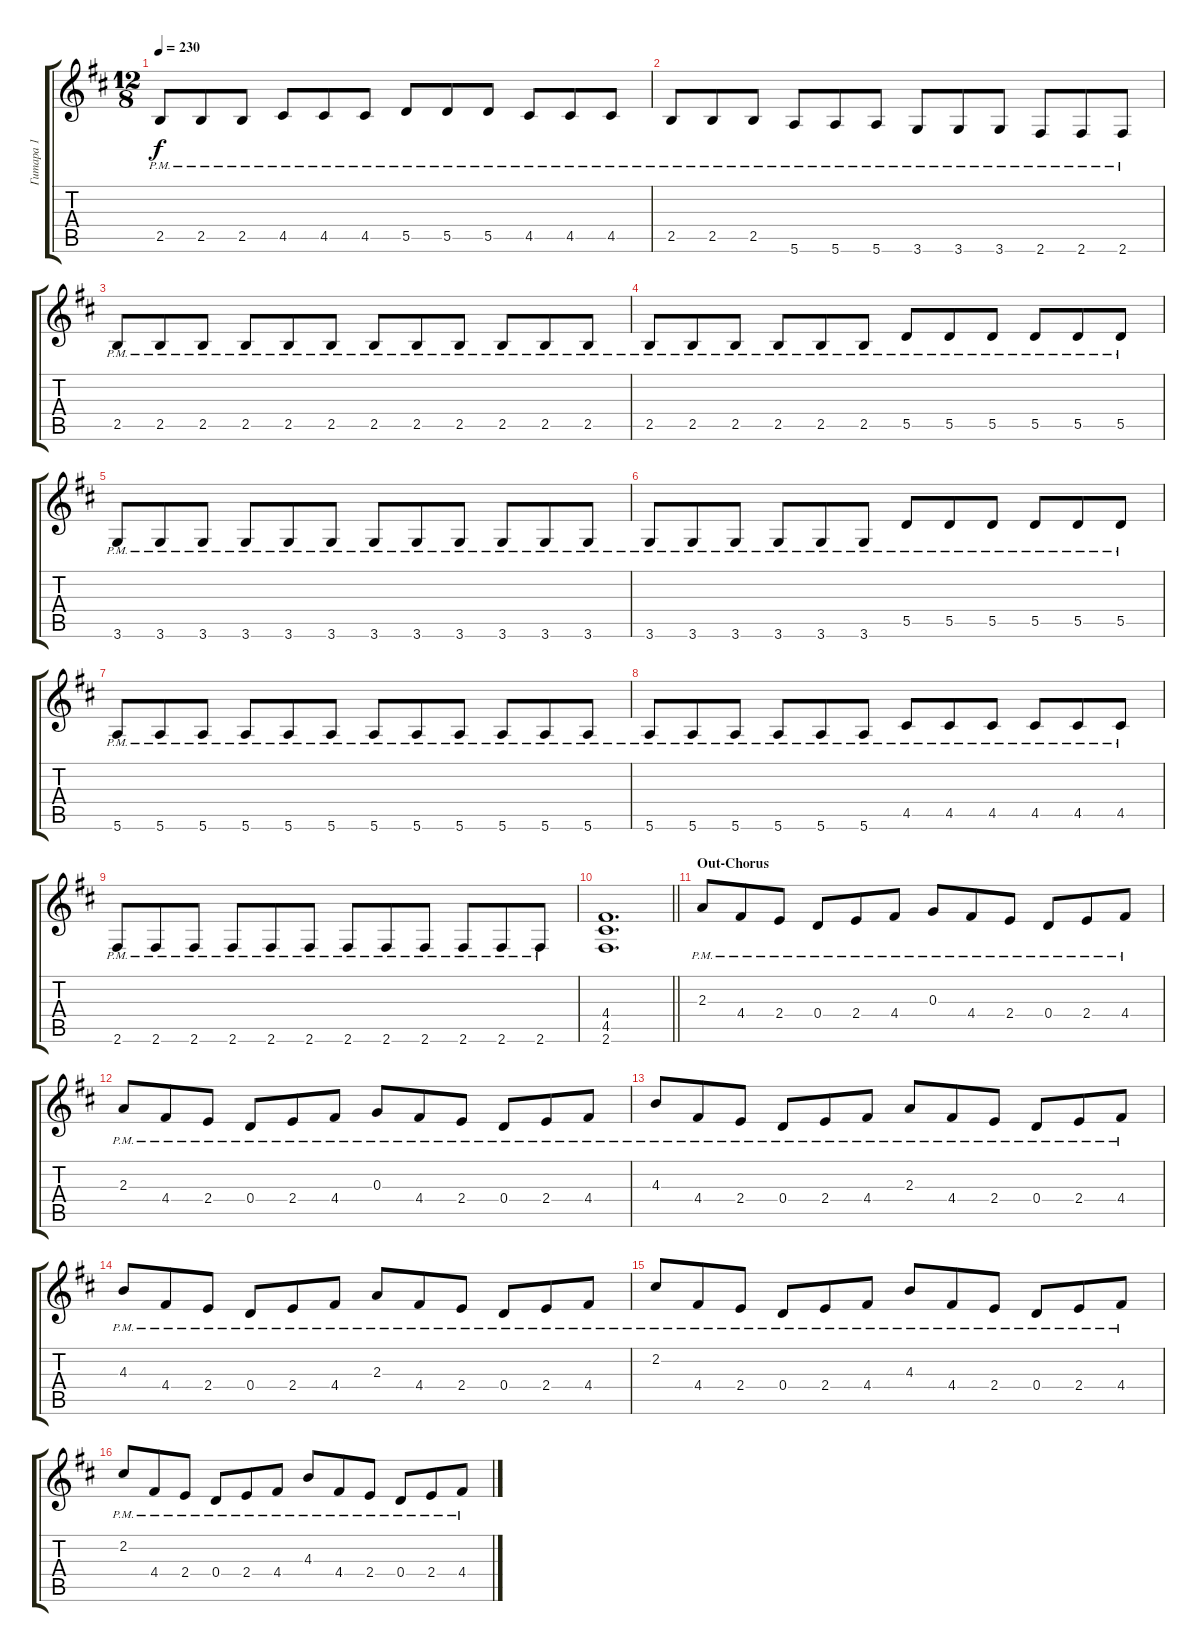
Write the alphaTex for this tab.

\track ("Гитара 1" "Гитара 1") {instrument distortionguitar}
\staff {score tabs}
\tuning (E4 B3 G3 D3 A2 E2) {hide}
\ts (12 8)
\tempo 230
\clef g2
\ks bminor
2.5{pm}.8{dy f} 2.5{pm}.8 2.5{pm}.8 4.5{pm}.8 4.5{pm}.8 4.5{pm}.8 5.5{pm}.8 5.5{pm}.8 5.5{pm}.8 4.5{pm}.8 4.5{pm}.8 4.5{pm}.8 |
2.5{pm}.8 2.5{pm}.8 2.5{pm}.8 5.6{pm}.8 5.6{pm}.8 5.6{pm}.8 3.6{pm}.8 3.6{pm}.8 3.6{pm}.8 2.6{pm}.8 2.6{pm}.8 2.6{pm}.8 |
2.5{pm}.8 2.5{pm}.8 2.5{pm}.8 2.5{pm}.8 2.5{pm}.8 2.5{pm}.8 2.5{pm}.8 2.5{pm}.8 2.5{pm}.8 2.5{pm}.8 2.5{pm}.8 2.5{pm}.8 |
2.5{pm}.8 2.5{pm}.8 2.5{pm}.8 2.5{pm}.8 2.5{pm}.8 2.5{pm}.8 5.5{pm}.8 5.5{pm}.8 5.5{pm}.8 5.5{pm}.8 5.5{pm}.8 5.5{pm}.8 |
3.6{pm}.8 3.6{pm}.8 3.6{pm}.8 3.6{pm}.8 3.6{pm}.8 3.6{pm}.8 3.6{pm}.8 3.6{pm}.8 3.6{pm}.8 3.6{pm}.8 3.6{pm}.8 3.6{pm}.8 |
3.6{pm}.8 3.6{pm}.8 3.6{pm}.8 3.6{pm}.8 3.6{pm}.8 3.6{pm}.8 5.5{pm}.8 5.5{pm}.8 5.5{pm}.8 5.5{pm}.8 5.5{pm}.8 5.5{pm}.8 |
5.6{pm}.8 5.6{pm}.8 5.6{pm}.8 5.6{pm}.8 5.6{pm}.8 5.6{pm}.8 5.6{pm}.8 5.6{pm}.8 5.6{pm}.8 5.6{pm}.8 5.6{pm}.8 5.6{pm}.8 |
5.6{pm}.8 5.6{pm}.8 5.6{pm}.8 5.6{pm}.8 5.6{pm}.8 5.6{pm}.8 4.5{pm}.8 4.5{pm}.8 4.5{pm}.8 4.5{pm}.8 4.5{pm}.8 4.5{pm}.8 |
2.6{pm}.8 2.6{pm}.8 2.6{pm}.8 2.6{pm}.8 2.6{pm}.8 2.6{pm}.8 2.6{pm}.8 2.6{pm}.8 2.6{pm}.8 2.6{pm}.8 2.6{pm}.8 2.6{pm}.8 |
\barLineRight lightlight
(4.4 4.5 2.6).1{d} |
\section ("" "Out-Chorus")
2.3{pm}.8 4.4{pm}.8 2.4{pm}.8 0.4{pm}.8 2.4{pm}.8 4.4{pm}.8 0.3{pm}.8 4.4{pm}.8 2.4{pm}.8 0.4{pm}.8 2.4{pm}.8 4.4{pm}.8 |
2.3{pm}.8 4.4{pm}.8 2.4{pm}.8 0.4{pm}.8 2.4{pm}.8 4.4{pm}.8 0.3{pm}.8 4.4{pm}.8 2.4{pm}.8 0.4{pm}.8 2.4{pm}.8 4.4{pm}.8 |
4.3{pm}.8 4.4{pm}.8 2.4{pm}.8 0.4{pm}.8 2.4{pm}.8 4.4{pm}.8 2.3{pm}.8 4.4{pm}.8 2.4{pm}.8 0.4{pm}.8 2.4{pm}.8 4.4{pm}.8 |
4.3{pm}.8 4.4{pm}.8 2.4{pm}.8 0.4{pm}.8 2.4{pm}.8 4.4{pm}.8 2.3{pm}.8 4.4{pm}.8 2.4{pm}.8 0.4{pm}.8 2.4{pm}.8 4.4{pm}.8 |
2.2{pm}.8 4.4{pm}.8 2.4{pm}.8 0.4{pm}.8 2.4{pm}.8 4.4{pm}.8 4.3{pm}.8 4.4{pm}.8 2.4{pm}.8 0.4{pm}.8 2.4{pm}.8 4.4{pm}.8 |
2.2{pm}.8 4.4{pm}.8 2.4{pm}.8 0.4{pm}.8 2.4{pm}.8 4.4{pm}.8 4.3{pm}.8 4.4{pm}.8 2.4{pm}.8 0.4{pm}.8 2.4{pm}.8 4.4{pm}.8
